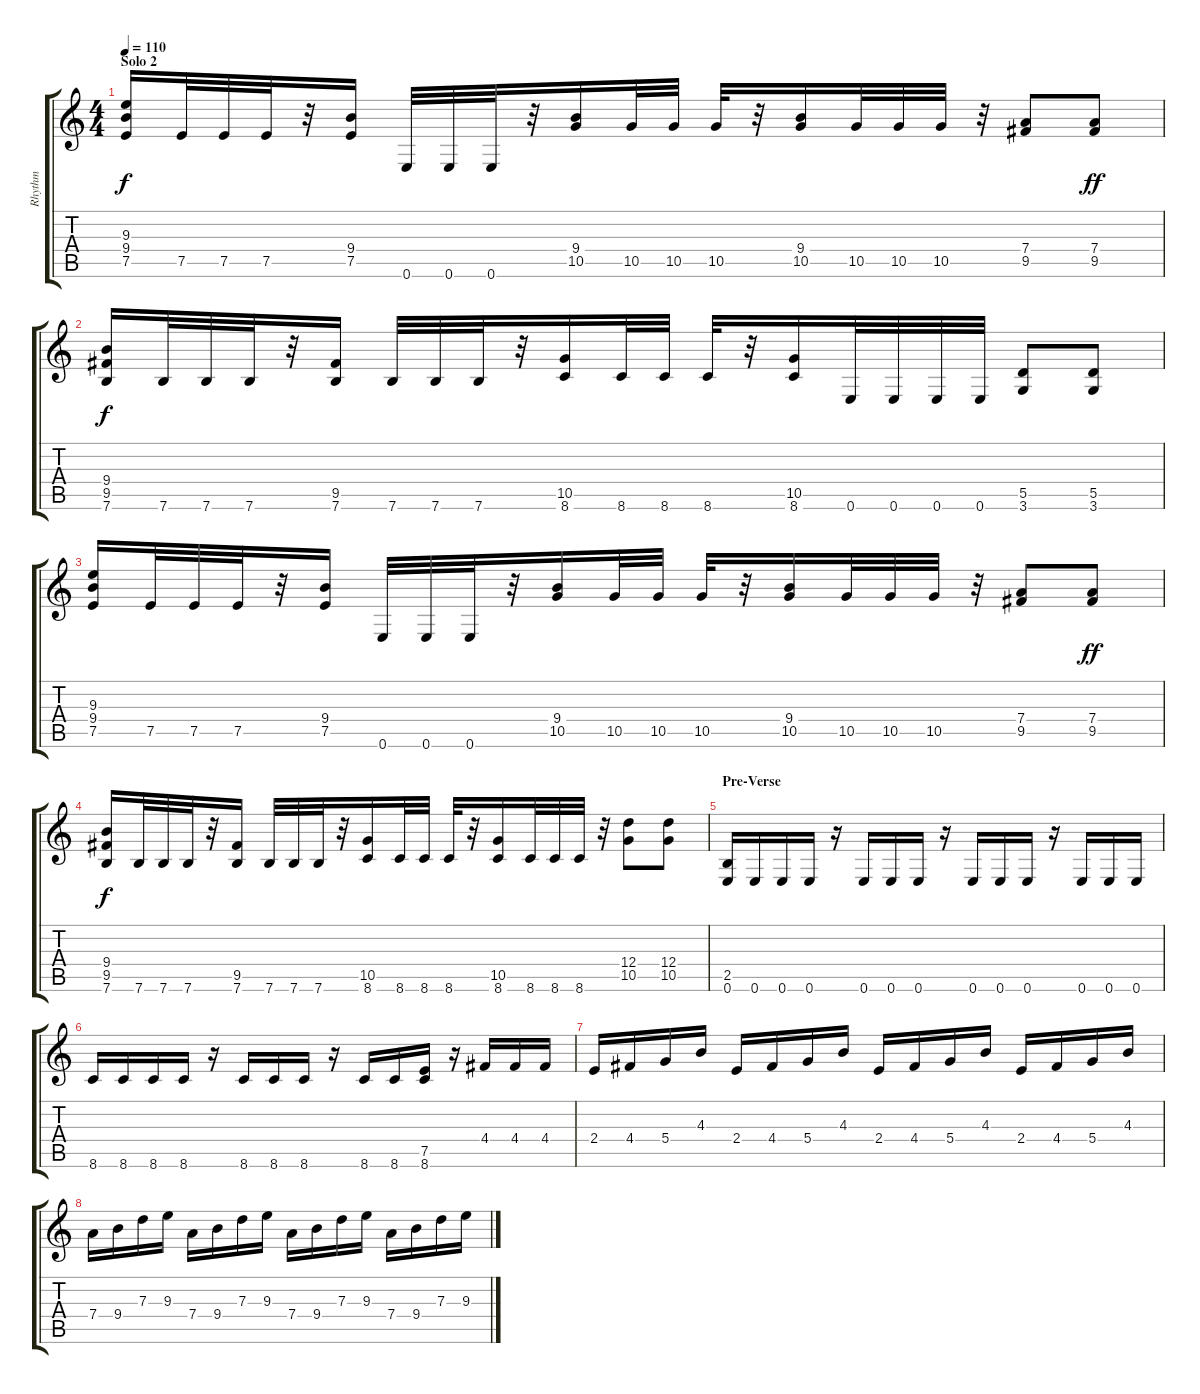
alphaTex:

\track ("Rhythm" "Rhythm") {instrument distortionguitar}
\staff {score tabs}
\tuning (E4 B3 G3 D3 A2 E2) {hide}
\ts (4 4)
\section ("" "Solo 2")
\tempo 110
\clef g2
\ks c
(9.3 9.4 7.5).16{dy f volume 11} 7.5.32 7.5.32 7.5.32 r.32 (9.4 7.5).16 0.6.32 0.6.32 0.6.32 r.32 (9.4 10.5).16 10.5.32 10.5.32 10.5.32 r.32 (9.4 10.5).16 10.5.32 10.5.32 10.5.32 r.32 (7.4 9.5).8 (7.4 9.5).8{dy ff} |
(9.4 9.5 7.6).16{dy f} 7.6.32 7.6.32 7.6.32 r.32 (9.5 7.6).16 7.6.32 7.6.32 7.6.32 r.32 (10.5 8.6).16 8.6.32 8.6.32 8.6.32 r.32 (10.5 8.6).16 0.6.32 0.6.32 0.6.32 0.6.32 (5.5 3.6).8 (5.5 3.6).8 |
(9.3 9.4 7.5).16 7.5.32 7.5.32 7.5.32 r.32 (9.4 7.5).16 0.6.32 0.6.32 0.6.32 r.32 (9.4 10.5).16 10.5.32 10.5.32 10.5.32 r.32 (9.4 10.5).16 10.5.32 10.5.32 10.5.32 r.32 (7.4 9.5).8 (7.4 9.5).8{dy ff} |
(9.4 9.5 7.6).16{dy f} 7.6.32 7.6.32 7.6.32 r.32 (9.5 7.6).16 7.6.32 7.6.32 7.6.32 r.32 (10.5 8.6).16 8.6.32 8.6.32 8.6.32 r.32 (10.5 8.6).16 8.6.32 8.6.32 8.6.32 r.32 (12.4 10.5).8 (12.4 10.5).8 |
\section ("" "Pre-Verse")
(2.5 0.6).16{volume 13} 0.6.16 0.6.16 0.6.16 r.16 0.6.16 0.6.16 0.6.16 r.16 0.6.16 0.6.16 0.6.16 r.16 0.6.16 0.6.16 0.6.16 |
8.6.16 8.6.16 8.6.16 8.6.16 r.16 8.6.16 8.6.16 8.6.16 r.16 8.6.16 8.6.16 (7.5 8.6).16 r.16 4.4.16 4.4.16 4.4.16 |
2.4.16 4.4.16 5.4.16 4.3.16 2.4.16 4.4.16 5.4.16 4.3.16 2.4.16 4.4.16 5.4.16 4.3.16 2.4.16 4.4.16 5.4.16 4.3.16 |
7.4.16 9.4.16 7.3.16 9.3.16 7.4.16 9.4.16 7.3.16 9.3.16 7.4.16 9.4.16 7.3.16 9.3.16 7.4.16 9.4.16 7.3.16 9.3.16
